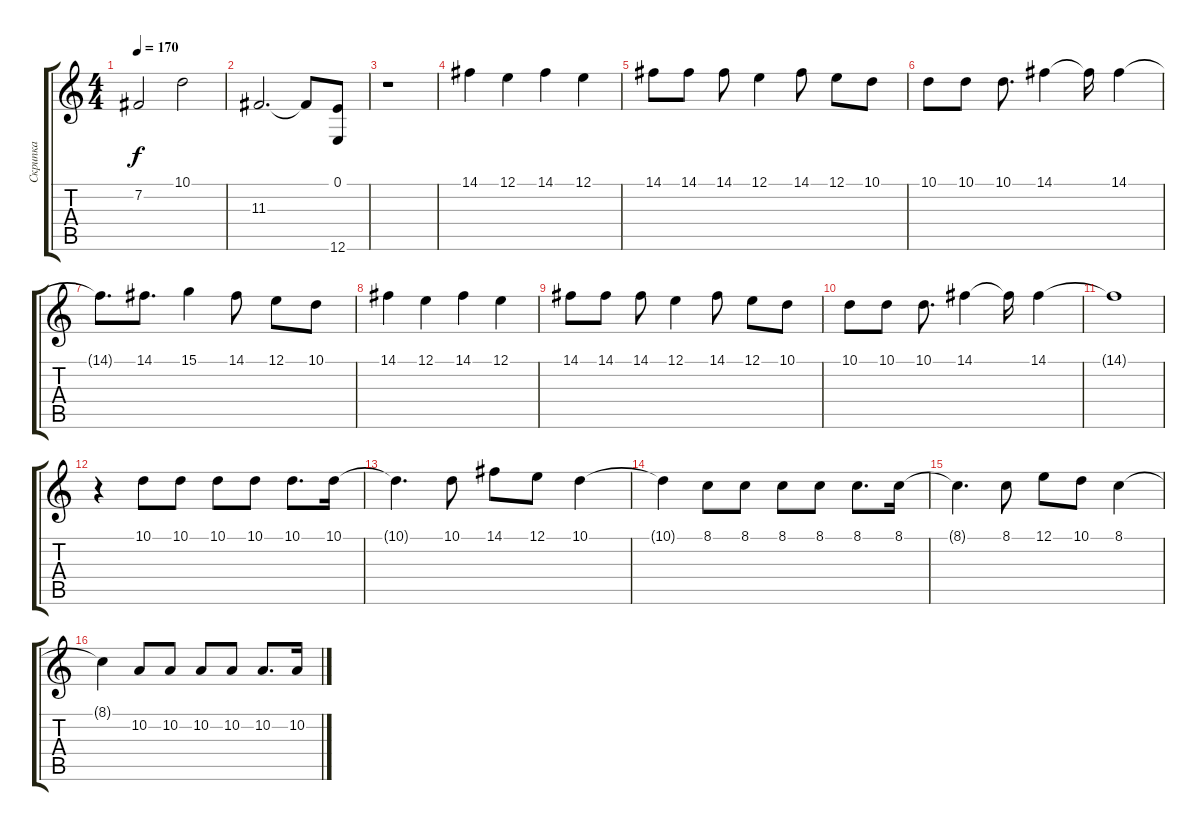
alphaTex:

\track ("Скрипка" "Скрипка") {instrument shakuhachi}
\staff {score tabs}
\tuning (E4 B3 G3 D3 A2 E2) {hide}
\ts (4 4)
\tempo 170
\clef g2
\ks c
7.2{t}.2{dy f} 10.1.2 |
11.3.2{d} 11.3{t}.8 (0.1 12.6).8 |
r.1 |
14.1.4{balance 10} 12.1.4 14.1.4 12.1.4 |
14.1.8 14.1.8 14.1.8 12.1.4 14.1.8 12.1.8 10.1.8 |
10.1.8 10.1.8 10.1.8{d} 14.1.4 14.1{t}.16 14.1.4 |
14.1{t}.8{d} 14.1.8{d} 15.1.4 14.1.8 12.1.8 10.1.8 |
14.1.4 12.1.4 14.1.4 12.1.4 |
14.1.8 14.1.8 14.1.8 12.1.4 14.1.8 12.1.8 10.1.8 |
10.1.8 10.1.8 10.1.8{d} 14.1.4 14.1{t}.16 14.1.4 |
14.1{t}.1 |
r.4 10.1.8{volume 13 instrument tremolostrings} 10.1.8 10.1.8 10.1.8 10.1.8{d} 10.1.16 |
10.1{t}.4{d} 10.1.8 14.1.8 12.1.8 10.1.4 |
10.1{t}.4 8.1.8 8.1.8 8.1.8 8.1.8 8.1.8{d} 8.1.16 |
8.1{t}.4{d} 8.1.8 12.1.8 10.1.8 8.1.4 |
8.1{t}.4 10.2.8 10.2.8 10.2.8 10.2.8 10.2.8{d} 10.2.16
